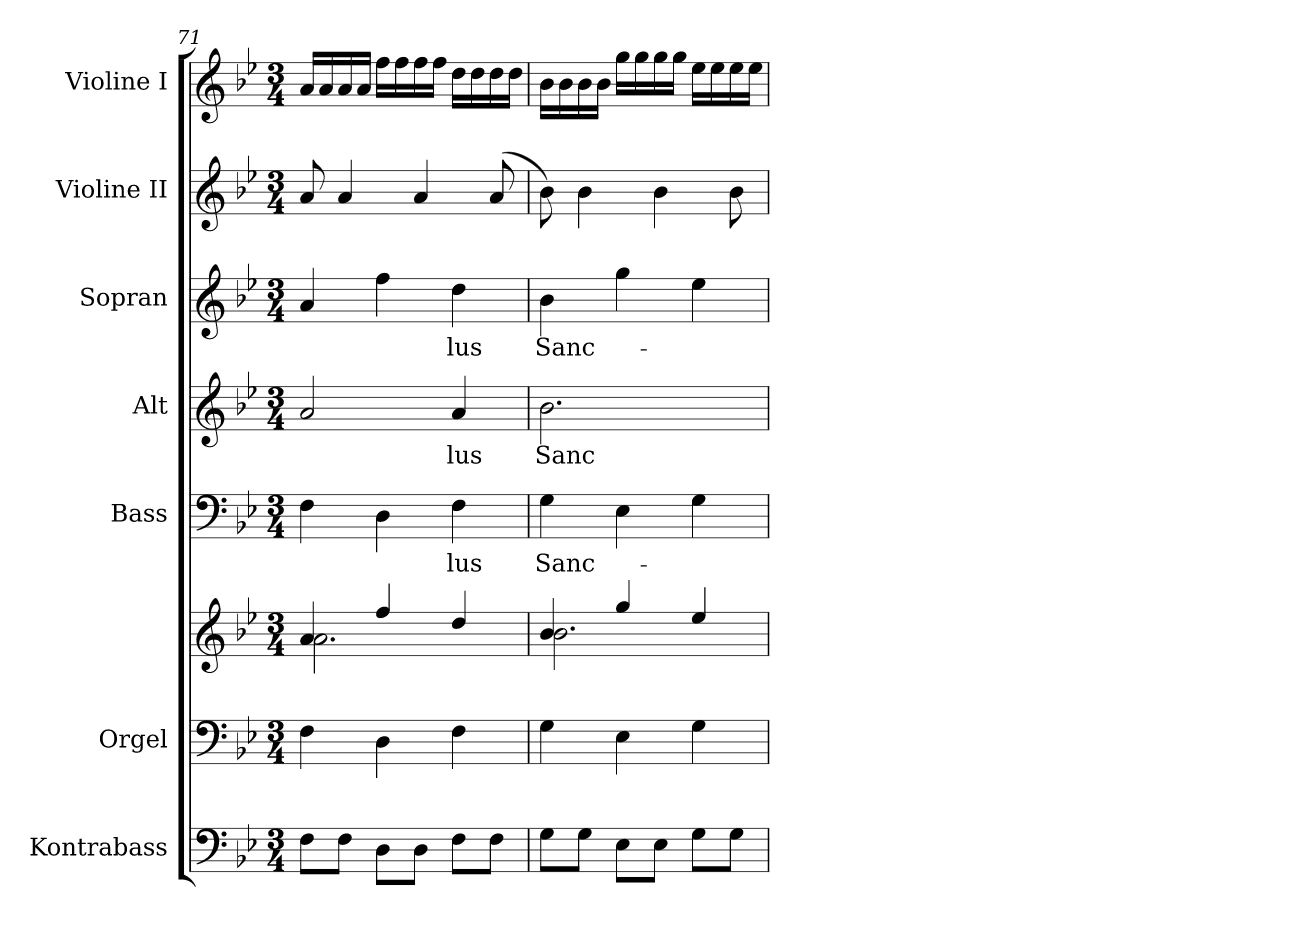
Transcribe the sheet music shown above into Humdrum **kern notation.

**kern	**kern	**kern	**kern	**text	**kern	**text	**kern	**text	**kern	**kern
*part7	*part6	*part6	*part5	*part5	*part4	*part4	*part3	*part3	*part2	*part1
*staff8	*staff7	*staff6	*staff5	*staff5	*staff4	*staff4	*staff3	*staff3	*staff2	*staff1
*I"Kontrabass	*I"Orgel	*	*I"Bass	*	*I"Alt	*	*I"Sopran	*	*I"Violine II	*I"Violine I
*I'Kb.	*I'Org.	*	*I'B	*	*I'A	*	*I'S	*	*I'Vl. II	*I'Vl. I
*clefF4	*clefF4	*clefG2	*clefF4	*	*clefG2	*	*clefG2	*	*clefG2	*clefG2
*ITrd7c12	*	*	*	*	*	*	*	*	*	*
*k[b-e-]	*k[b-e-]	*k[b-e-]	*k[b-e-]	*	*k[b-e-]	*	*k[b-e-]	*	*k[b-e-]	*k[b-e-]
*B-:	*B-:	*B-:	*B-:	*	*B-:	*	*B-:	*	*B-:	*B-:
*M3/4	*M3/4	*M3/4	*M3/4	*	*M3/4	*	*M3/4	*	*M3/4	*M3/4
=71	=71	=71	=71	=71	=71	=71	=71	=71	=71	=71
*	*	*^	*	*	*	*	*	*	*	*
8FF\L	4F\	4a/	2.a\	4F\	.	2a/	.	4a/	.	8a/	16a/LL
.	.	.	.	.	.	.	.	.	.	.	16a/
8FF\J	.	.	.	.	.	.	.	.	.	4a/	16a/
.	.	.	.	.	.	.	.	.	.	.	16a/JJ
8DD\L	4D\	4ff/	.	4D\	.	.	.	4ff\	.	.	16ff\LL
.	.	.	.	.	.	.	.	.	.	.	16ff\
8DD\J	.	.	.	.	.	.	.	.	.	4a/	16ff\
.	.	.	.	.	.	.	.	.	.	.	16ff\JJ
!	!	!	!	!	!LO:LY:b	!	!LO:LY:b	!	!LO:LY:b	!	!
8FF\L	4F\	4dd/	.	4F\	-lus	4a/	-lus	4dd\	-lus	.	16dd\LL
.	.	.	.	.	.	.	.	.	.	.	16dd\
8FF\J	.	.	.	.	.	.	.	.	.	(8a/	16dd\
.	.	.	.	.	.	.	.	.	.	.	16dd\JJ
!!LO:PB:g=z
=72	=72	=72	=72	=72	=72	=72	=72	=72	=72	=72	=72
!	!	!	!	!	!LO:LY:b	!	!LO:LY:b	!	!LO:LY:b	!	!
8GG\L	4G\	4b-/	2.b-\	4G\	Sanc-	2.b-\	Sanc-	4b-\	Sanc-	8b-\)	16b-\LL
.	.	.	.	.	.	.	.	.	.	.	16b-\
8GG\J	.	.	.	.	.	.	.	.	.	4b-\	16b-\
.	.	.	.	.	.	.	.	.	.	.	16b-\JJ
8EE-\L	4E-\	4gg/	.	4E-\	.	.	.	4gg\	.	.	16gg\LL
.	.	.	.	.	.	.	.	.	.	.	16gg\
8EE-\J	.	.	.	.	.	.	.	.	.	4b-\	16gg\
.	.	.	.	.	.	.	.	.	.	.	16gg\JJ
8GG\L	4G\	4ee-/	.	4G\	.	.	.	4ee-\	.	.	16ee-\LL
.	.	.	.	.	.	.	.	.	.	.	16ee-\
8GG\J	.	.	.	.	.	.	.	.	.	8b-\	16ee-\
.	.	.	.	.	.	.	.	.	.	.	16ee-\JJ
*	*	*v	*v	*	*	*	*	*	*	*	*
=	=	=	=	=	=	=	=	=	=	=
*-	*-	*-	*-	*-	*-	*-	*-	*-	*-	*-
